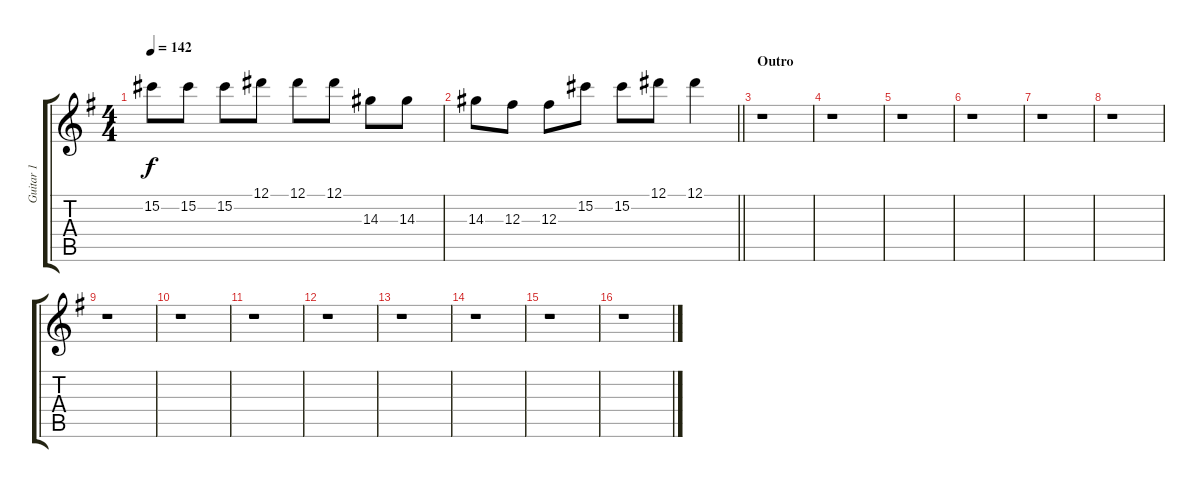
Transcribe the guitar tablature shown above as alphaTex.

\track ("Guitar 1" "Guitar 1") {instrument distortionguitar}
\staff {score tabs}
\tuning (Eb4 Bb3 Gb3 Db3 Ab2 Eb2) {hide}
\ts (4 4)
\tempo 142
\clef g2
\ks g
15.2.8{dy f} 15.2.8 15.2.8 12.1.8 12.1.8 12.1.8 14.3.8 14.3.8 |
\barLineRight lightlight
14.3.8 12.3.8 12.3.8 15.2.8 15.2.8 12.1.8 12.1.4 |
\section ("" "Outro")
r.1 |
r.1 |
r.1 |
r.1 |
r.1 |
r.1 |
r.1 |
r.1 |
r.1 |
r.1 |
r.1 |
r.1 |
r.1 |
r.1
